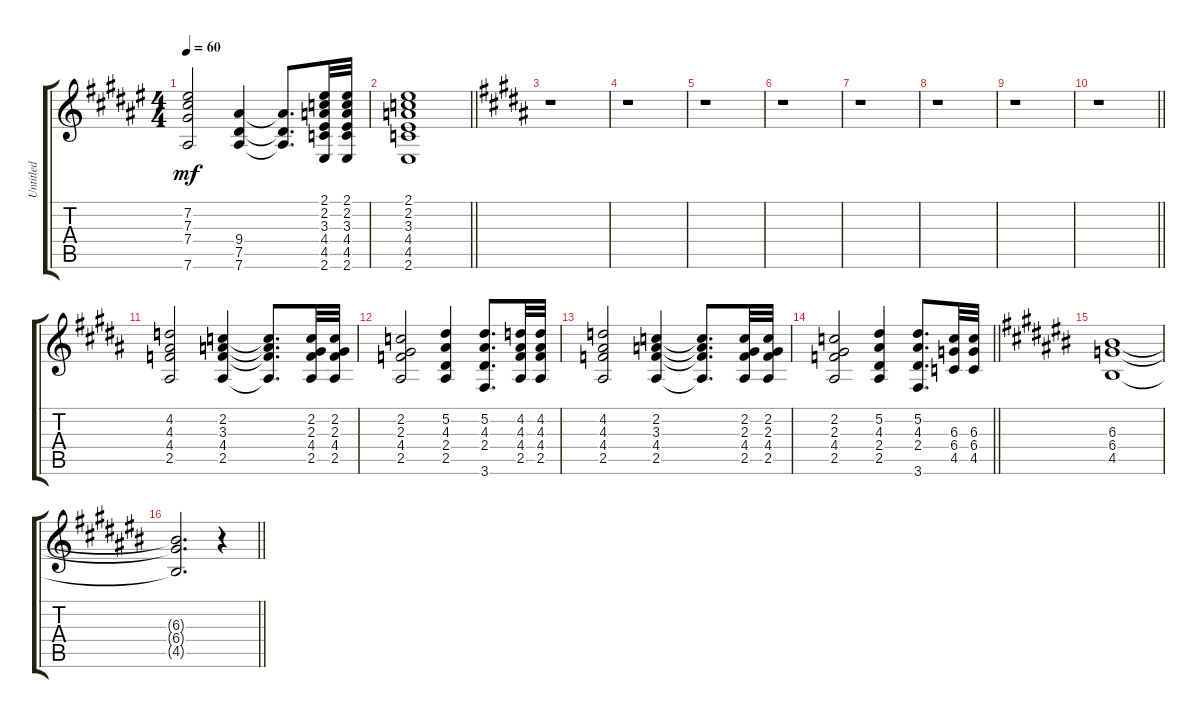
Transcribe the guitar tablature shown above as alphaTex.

\track ("Untitled" "Untitled") {instrument distortionguitar}
\staff {score tabs}
\tuning (Eb4 Bb3 Gb3 Db3 Ab2 Eb2) {hide}
\ts (4 4)
\tempo 60
\clef g2
\ks d#minor
(7.2 7.3 7.4 7.6).2{dy mf} (9.4 7.5 7.6).4 (9.4{t} 7.5{t} 7.6{t}).8{d} (2.1 2.2 3.3 4.4 4.5 2.6).32 (2.1 2.2 3.3 4.4 4.5 2.6).32 |
\barLineRight lightlight
(2.1 2.2 3.3 4.4 4.5 2.6).1 |
\ks b
r.1 |
\ks g#minor
r.1 |
\ks b
r.1 |
\ks g#minor
r.1 |
\ks b
r.1 |
\ks g#minor
r.1 |
\ks b
r.1 |
\barLineRight lightlight
\ks g#minor
r.1 |
\ks b
(4.2 4.3 4.4 2.5).2 (2.2 3.3 4.4 2.5).4 (2.2{t} 3.3{t} 4.4{t} 2.5{t}).8{d} (2.2 2.3 4.4 2.5).32 (2.2 2.3 4.4 2.5).32 |
\ks g#minor
(2.2 2.3 4.4 2.5).2 (5.2 4.3 2.4 2.5).4 (5.2 4.3 2.4 3.6).8{d} (4.2 4.3 4.4 2.5).32 (4.2 4.3 4.4 2.5).32 |
\ks b
(4.2 4.3 4.4 2.5).2 (2.2 3.3 4.4 2.5).4 (2.2{t} 3.3{t} 4.4{t} 2.5{t}).8{d} (2.2 2.3 4.4 2.5).32 (2.2 2.3 4.4 2.5).32 |
\barLineRight lightlight
\ks g#minor
(2.2 2.3 4.4 2.5).2 (5.2 4.3 2.4 2.5).4 (5.2 4.3 2.4 3.6).8{d} (6.3 6.4 4.5).32 (6.3 6.4 4.5).32 |
\ks c#
(6.3 6.4 4.5).1 |
\barLineRight lightlight
\ks a#minor
(6.3{t} 6.4{t} 4.5{t}).2{d} r.4
